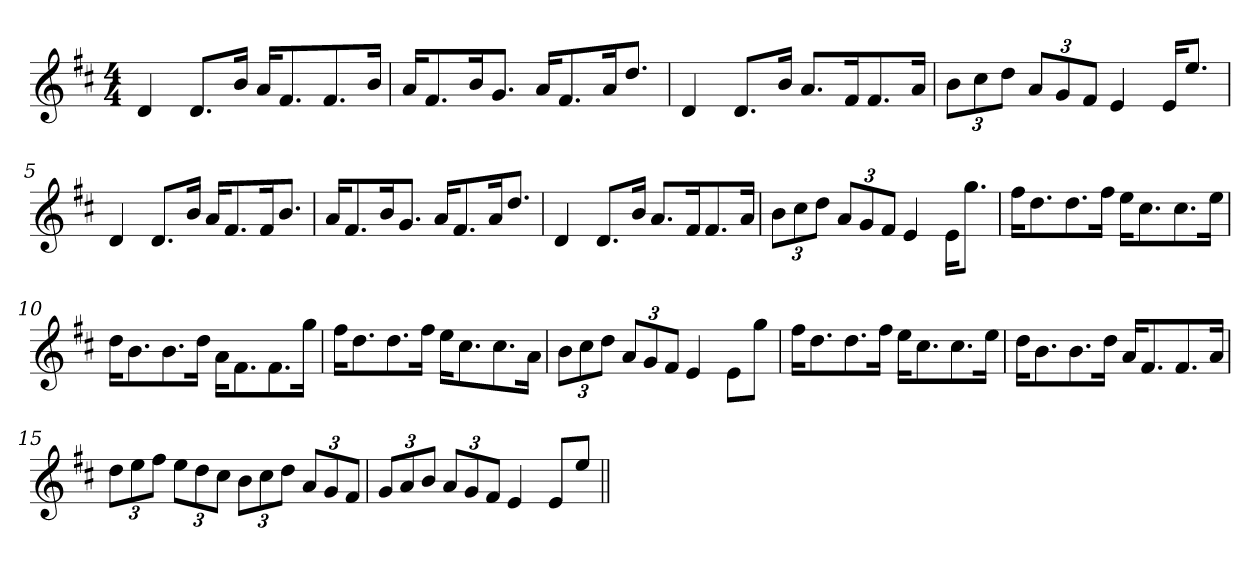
**kern
*part1
*staff1
*clefG2
*k[f#c#]
*D:
*M4/4
=1
4d/
8.d/L
16b/Jk
16a/KL
8.f#/
8.f#/
16b/Jk
=2
16a/KL
8.f#/
16b/K
8.g/J
16a/KL
8.f#/
16a/K
8.dd/J
=3
4d/
8.d/L
16b/Jk
8.a/L
16f#/K
8.f#/
16a/Jk
=4
*Xbrackettup
12b\L
12cc#\
12dd\J
12a/L
12g/
12f#/J
4e/
16e/KL
8.ee/J
=5
4d/
8.d/L
16b/Jk
16a/KL
8.f#/
16f#/K
8.b/J
!!LO:LB:g=z
=6
16a/KL
8.f#/
16b/K
8.g/J
16a/KL
8.f#/
16a/K
8.dd/J
=7
4d/
8.d/L
16b/Jk
8.a/L
16f#/K
8.f#/
16a/Jk
=8
12b\L
12cc#\
12dd\J
12a/L
12g/
12f#/J
4e/
16e\KL
8.gg\J
!!LO:LB:g=z
=9
16ff#\KL
8.dd\
8.dd\
16ff#\Jk
16ee\KL
8.cc#\
8.cc#\
16ee\Jk
=10
16dd\KL
8.b\
8.b\
16dd\Jk
16a\KL
8.f#\
8.f#\
16gg\Jk
=11
16ff#\KL
8.dd\
8.dd\
16ff#\Jk
16ee\KL
8.cc#\
8.cc#\
16a\Jk
=12
12b\L
12cc#\
12dd\J
12a/L
12g/
12f#/J
4e/
8e\L
8gg\J
!!LO:LB:g=z
=13
16ff#\KL
8.dd\
8.dd\
16ff#\Jk
16ee\KL
8.cc#\
8.cc#\
16ee\Jk
=14
16dd\KL
8.b\
8.b\
16dd\Jk
16a/KL
8.f#/
8.f#/
16a/Jk
=15
12dd\L
12ee\
12ff#\J
12ee\L
12dd\
12cc#\J
12b\L
12cc#\
12dd\J
12a/L
12g/
12f#/J
=16
12g/L
12a/
12b/J
12a/L
12g/
12f#/J
4e/
8e/L
8ee/J
=||
*-
